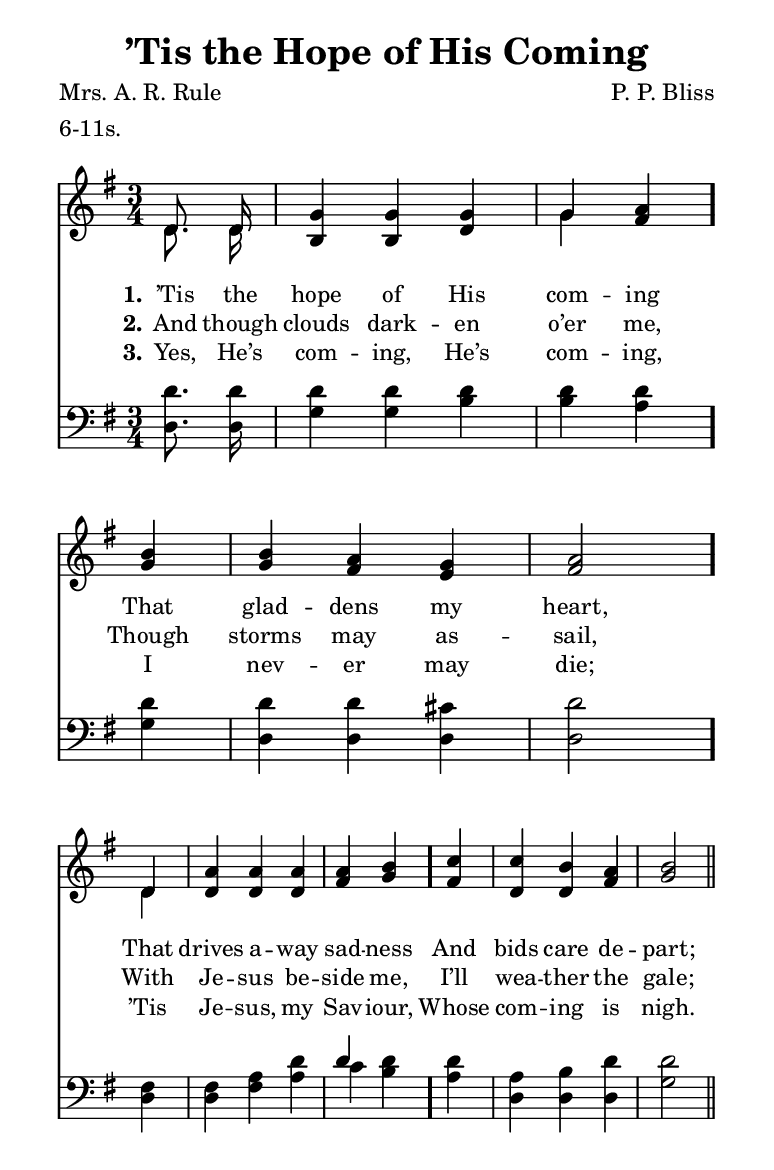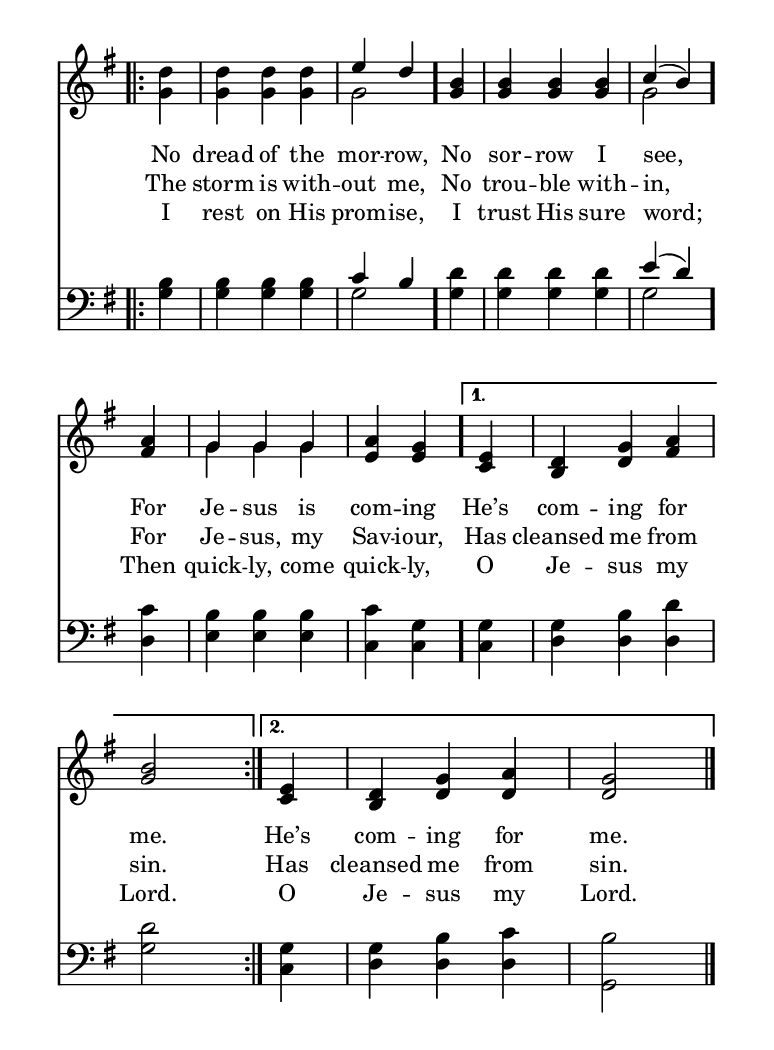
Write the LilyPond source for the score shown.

\include "common/global.ily"
\paper {
  \include "common/paper.ily"
  indent = #0
}

\header{
  hymnnumber = "200"
  title = "’Tis the Hope of His Coming"
  tunename = "Hallelujah! ’Tis Done"
  meter = "6-11s."
  poet = "Mrs. A. R. Rule"
  composer = "P. P. Bliss"
  %copyright = ""
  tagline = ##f
}

% for fermata in MIDI
ta = { \tempo 4=80 }
tb = { \tempo 4=40 }

global = {
  \include "common/overrides.ily"
  \override Staff.TimeSignature.style = #'numbered
  \time 3/4
  \override Score.MetronomeMark.transparent = ##t % hide all fermata changes too
  \ta
  \key g \major
  \partial 4
  \autoBeamOff
}

notesSoprano = {
\global
\relative c' {

d8. d16 | g4 g g | g a b | b a g | a2
d,4 | a' a a | a b c | c b a | b2
\repeat volta 2 { d4 | d d d | e d b | b b b | c( b) a
                  g g g | a g }
\alternative {
  { e4 | d g a | b2 }
  { e,4 | d4 g a | g2 }
}


  \bar "|."

}
}

notesAlto = {
\global
\relative e' {

d8. d16 | b4 b d | g fis g | g fis e | fis2
d4 | d d d | fis g fis | d d fis | g2
\repeat volta 2 { g4 | g g g | g2 g4 | g g g | g2 fis4 |
                  g g g | e e }
\alternative {
  { c4 | b d fis | g2 }
  { c,4 | b d d | d2 }
}


}
}

notesTenor = {
\global
\relative a {

d8. d16 | d4 d d | d d d | d d cis | d2
fis,4 | fis a d | d d d | a b d | d2
\repeat volta 2 { b4 | b b b | c b d | d d d | e( d) c
                  b b b | c g }
\alternative {
  { g4 | g b d | d2 }
  { g,4 | g4 b c | b2 }
}

}
}

notesBass = {
\global
\relative f {

d8. d16 | g4 g b | b a g | d d d | d2
d4 | d fis a | c b a | d, d d | g2
\repeat volta 2 { g4 | g g g | g2 g4 | g g g | g2 d4
                  e e e | c c }
\alternative {
  { c4 | d d d | g2 }
  { c,4 | d d d | g,2 }
}

}
}

wordsA = \lyricmode {
\set stanza = "1."

’Tis the hope of His com -- ing \bar "."
That glad -- dens my heart, \bar "." \break
That drives a -- way sad -- ness \bar "."
And bids care de -- part; \break \bar ".|:-||"
No dread of the mor -- row, \bar "."
No sor -- row I see, \bar "." \break
For Je -- sus is com -- ing \bar "."
He’s com -- ing for me.
%{HIDE>%} He’s com -- ing for me. %{<HIDE%}

}

wordsB = \lyricmode {
\set stanza = "2."

And though clouds dark -- en o’er me,
Though storms may as -- sail,
With Je -- sus be -- side me,
I’ll wea -- ther the gale;
The storm is with -- out me,
No trou -- ble with -- in,
For Je -- sus, my Sav -- iour,
Has cleansed me from sin.
%{HIDE>%} Has cleansed me from sin. %{<HIDE%}

}

wordsC = \lyricmode {
\set stanza = "3."

Yes, He’s com -- ing, He’s com -- ing,
I nev -- er may die;
’Tis Je -- sus, my Sav -- iour,
Whose com -- ing is nigh.
I rest on His prom -- ise,
I trust His sure word;
Then quick -- ly, come quick -- ly,
O Je -- sus my Lord.
%{HIDE>%} O Je -- sus my Lord. %{<HIDE%}

}

\score {
  \context ChoirStaff <<
    \context Staff = upper <<
      \set Staff.autoBeaming = ##f
      \set ChoirStaff.systemStartDelimiter = #'SystemStartBar
      \set ChoirStaff.printPartCombineTexts = ##f
      \partcombine #'(2 . 9) \notesSoprano \notesAlto
      \context NullVoice = sopranos { \voiceOne << \notesSoprano >> }
      \context NullVoice = altos { \voiceTwo << \notesAlto >> }
      \context Lyrics = one   \lyricsto sopranos \wordsA
      \context Lyrics = two   \lyricsto sopranos \wordsB
      \context Lyrics = three \lyricsto sopranos \wordsC
    >>
    \context Staff = men <<
      \set Staff.autoBeaming = ##f
      \clef bass
      \set ChoirStaff.printPartCombineTexts = ##f
      \partcombine #'(2 . 9) \notesTenor \notesBass
      \context NullVoice = tenors { \voiceOne << \notesTenor >> }
      \context NullVoice = basses { \voiceTwo << \notesBass >> }
    >>
  >>
  \layout {
    \include "common/layout.ily"
  }
}

\score {
  \unfoldRepeats \context ChoirStaff <<
    \context Staff = upper <<
      \context Voice = sopranos { \voiceOne << \notesSoprano >> }
      \context Voice = altos { \voiceTwo << \notesAlto >> }
    >>
    \context Staff = men <<
      \context Voice = tenors { \voiceOne << \notesTenor >> }
      \context Voice = basses { \voiceTwo << \notesBass >> }
    >>
  >>
  \midi{
    \include "common/midi.ily"
  }
}

\version "2.19.49"  % necessary for upgrading to future LilyPond versions.

% vi:set et ts=2 sw=2 ai nocindent syntax=lilypond:
